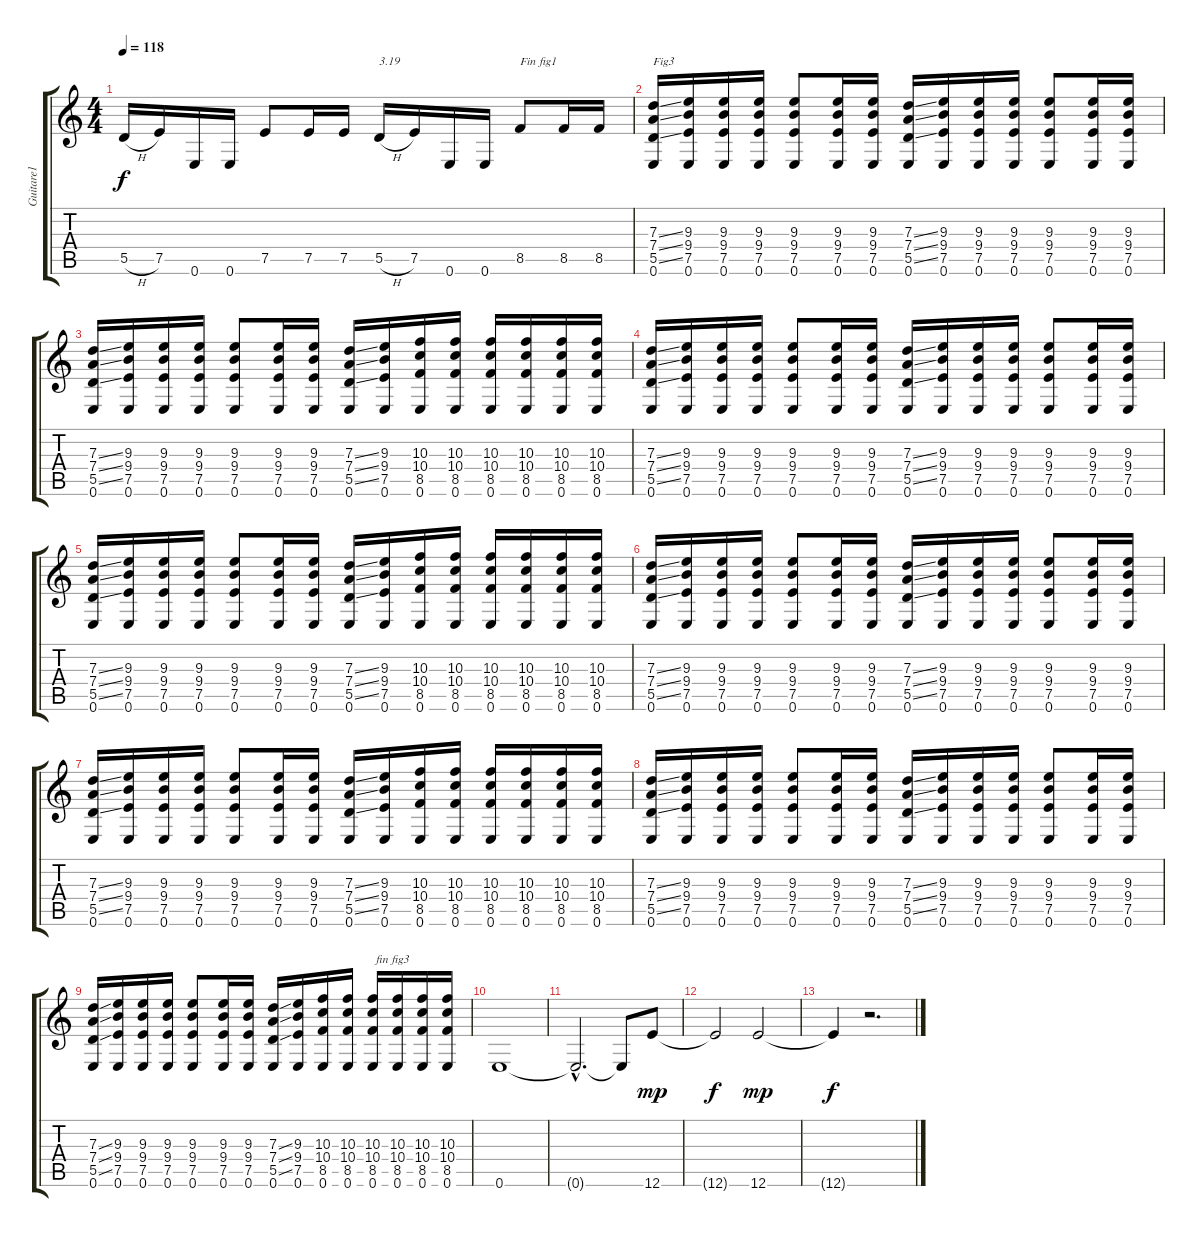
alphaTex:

\track ("Guitare1" "Guitare1") {instrument distortionguitar}
\staff {score tabs}
\tuning (E4 B3 G3 D3 A2 E2) {hide}
\ts (4 4)
\tempo 118
\clef g2
\ks c
5.5{h}.16{dy f} 7.5.16 0.6.16 0.6.16 7.5.8 7.5.16 7.5.16 5.5{h}.16{txt "3.19"} 7.5.16 0.6.16 0.6.16 8.5.8{txt "Fin fig1"} 8.5.16 8.5.16 |
(7.3{ss} 7.4{ss} 5.5{ss} 0.6).16{txt "Fig3"} (9.3 9.4 7.5 0.6).16 (9.3 9.4 7.5 0.6).16 (9.3 9.4 7.5 0.6).16 (9.3 9.4 7.5 0.6).8 (9.3 9.4 7.5 0.6).16 (9.3 9.4 7.5 0.6).16 (7.3{ss} 7.4{ss} 5.5{ss} 0.6).16 (9.3 9.4 7.5 0.6).16 (9.3 9.4 7.5 0.6).16 (9.3 9.4 7.5 0.6).16 (9.3 9.4 7.5 0.6).8 (9.3 9.4 7.5 0.6).16 (9.3 9.4 7.5 0.6).16 |
(7.3{ss} 7.4{ss} 5.5{ss} 0.6).16 (9.3 9.4 7.5 0.6).16 (9.3 9.4 7.5 0.6).16 (9.3 9.4 7.5 0.6).16 (9.3 9.4 7.5 0.6).8 (9.3 9.4 7.5 0.6).16 (9.3 9.4 7.5 0.6).16 (7.3{ss} 7.4{ss} 5.5{ss} 0.6).16 (9.3 9.4 7.5 0.6).16 (10.3 10.4 8.5 0.6).16 (10.3 10.4 8.5 0.6).16 (10.3 10.4 8.5 0.6).16 (10.3 10.4 8.5 0.6).16 (10.3 10.4 8.5 0.6).16 (10.3 10.4 8.5 0.6).16 |
(7.3{ss} 7.4{ss} 5.5{ss} 0.6).16 (9.3 9.4 7.5 0.6).16 (9.3 9.4 7.5 0.6).16 (9.3 9.4 7.5 0.6).16 (9.3 9.4 7.5 0.6).8 (9.3 9.4 7.5 0.6).16 (9.3 9.4 7.5 0.6).16 (7.3{ss} 7.4{ss} 5.5{ss} 0.6).16 (9.3 9.4 7.5 0.6).16 (9.3 9.4 7.5 0.6).16 (9.3 9.4 7.5 0.6).16 (9.3 9.4 7.5 0.6).8 (9.3 9.4 7.5 0.6).16 (9.3 9.4 7.5 0.6).16 |
(7.3{ss} 7.4{ss} 5.5{ss} 0.6).16 (9.3 9.4 7.5 0.6).16 (9.3 9.4 7.5 0.6).16 (9.3 9.4 7.5 0.6).16 (9.3 9.4 7.5 0.6).8 (9.3 9.4 7.5 0.6).16 (9.3 9.4 7.5 0.6).16 (7.3{ss} 7.4{ss} 5.5{ss} 0.6).16 (9.3 9.4 7.5 0.6).16 (10.3 10.4 8.5 0.6).16 (10.3 10.4 8.5 0.6).16 (10.3 10.4 8.5 0.6).16 (10.3 10.4 8.5 0.6).16 (10.3 10.4 8.5 0.6).16 (10.3 10.4 8.5 0.6).16 |
(7.3{ss} 7.4{ss} 5.5{ss} 0.6).16 (9.3 9.4 7.5 0.6).16 (9.3 9.4 7.5 0.6).16 (9.3 9.4 7.5 0.6).16 (9.3 9.4 7.5 0.6).8 (9.3 9.4 7.5 0.6).16 (9.3 9.4 7.5 0.6).16 (7.3{ss} 7.4{ss} 5.5{ss} 0.6).16 (9.3 9.4 7.5 0.6).16 (9.3 9.4 7.5 0.6).16 (9.3 9.4 7.5 0.6).16 (9.3 9.4 7.5 0.6).8 (9.3 9.4 7.5 0.6).16 (9.3 9.4 7.5 0.6).16 |
(7.3{ss} 7.4{ss} 5.5{ss} 0.6).16 (9.3 9.4 7.5 0.6).16 (9.3 9.4 7.5 0.6).16 (9.3 9.4 7.5 0.6).16 (9.3 9.4 7.5 0.6).8 (9.3 9.4 7.5 0.6).16 (9.3 9.4 7.5 0.6).16 (7.3{ss} 7.4{ss} 5.5{ss} 0.6).16 (9.3 9.4 7.5 0.6).16 (10.3 10.4 8.5 0.6).16 (10.3 10.4 8.5 0.6).16 (10.3 10.4 8.5 0.6).16 (10.3 10.4 8.5 0.6).16 (10.3 10.4 8.5 0.6).16 (10.3 10.4 8.5 0.6).16 |
(7.3{ss} 7.4{ss} 5.5{ss} 0.6).16 (9.3 9.4 7.5 0.6).16 (9.3 9.4 7.5 0.6).16 (9.3 9.4 7.5 0.6).16 (9.3 9.4 7.5 0.6).8 (9.3 9.4 7.5 0.6).16 (9.3 9.4 7.5 0.6).16 (7.3{ss} 7.4{ss} 5.5{ss} 0.6).16 (9.3 9.4 7.5 0.6).16 (9.3 9.4 7.5 0.6).16 (9.3 9.4 7.5 0.6).16 (9.3 9.4 7.5 0.6).8 (9.3 9.4 7.5 0.6).16 (9.3 9.4 7.5 0.6).16 |
(7.3{ss} 7.4{ss} 5.5{ss} 0.6).16 (9.3 9.4 7.5 0.6).16 (9.3 9.4 7.5 0.6).16 (9.3 9.4 7.5 0.6).16 (9.3 9.4 7.5 0.6).8 (9.3 9.4 7.5 0.6).16 (9.3 9.4 7.5 0.6).16 (7.3{ss} 7.4{ss} 5.5{ss} 0.6).16 (9.3 9.4 7.5 0.6).16 (10.3 10.4 8.5 0.6).16 (10.3 10.4 8.5 0.6).16 (10.3 10.4 8.5 0.6).16{txt " fin fig3"} (10.3 10.4 8.5 0.6).16 (10.3 10.4 8.5 0.6).16 (10.3 10.4 8.5 0.6).16 |
0.6.1 |
0.6{hac t}.2{d} 0.6{t}.8 12.6.8{dy mp volume 0} |
12.6{t}.2{dy f} 12.6.2{dy mp} |
12.6{t}.4{dy f} r.2{d}
